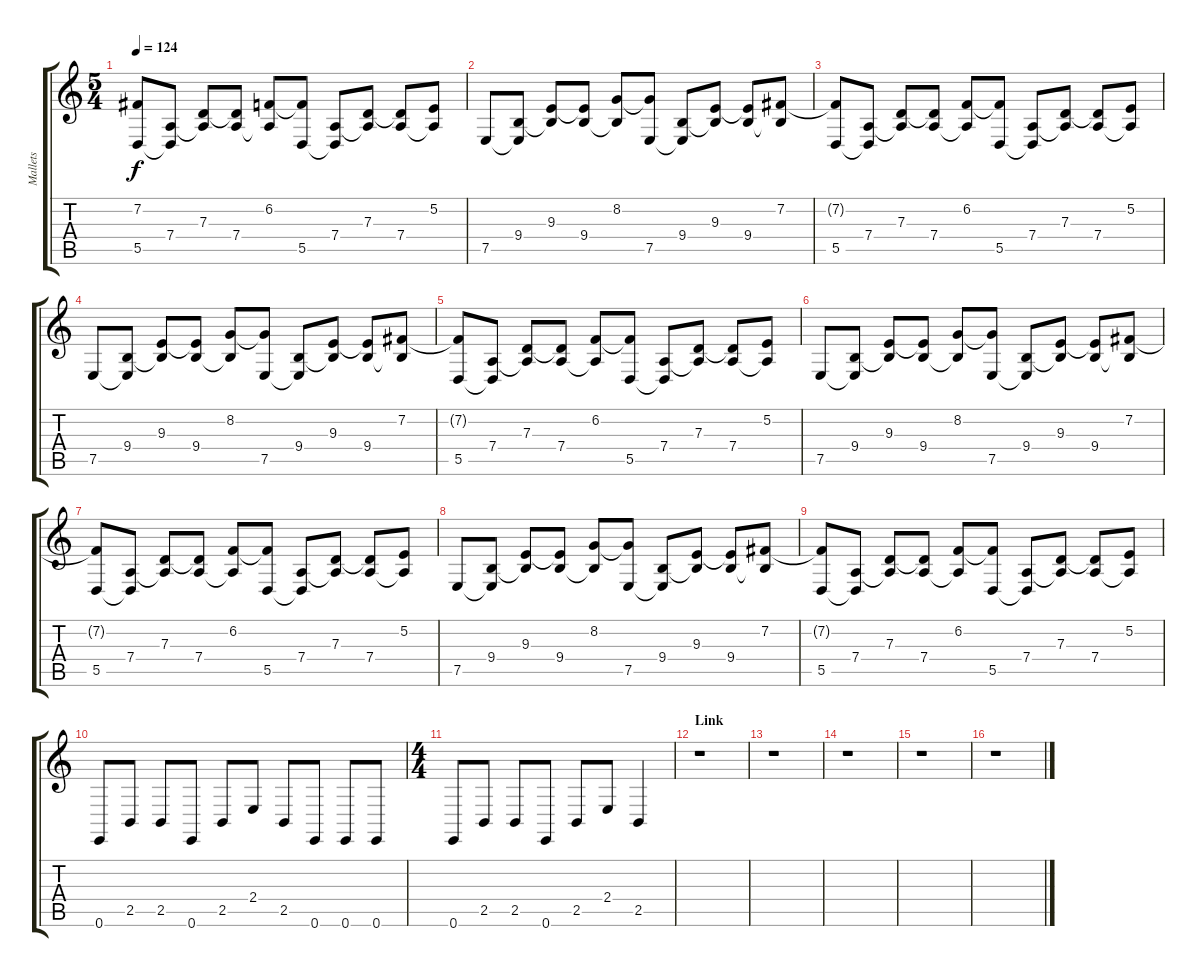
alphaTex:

\track ("Mallets" "Mallets") {instrument tubularbells}
\staff {score tabs}
\tuning (E4 B3 G3 D3 A2 E2) {hide}
\ts (5 4)
\tempo 124
\clef g2
\ks c
(7.2{t} 5.5).8{dy f} (7.4 5.5{t}).8 (7.3 7.4{t}).8 (7.3{t} 7.4).8 (6.2 7.4{t}).8 (6.2{t} 5.5).8 (7.4 5.5{t}).8 (7.3 7.4{t}).8 (7.3{t} 7.4).8 (5.2 7.4{t}).8 |
\section ("" "")
7.5.8{volume 11 balance 10 instrument xylophone} (9.4 7.5{t}).8 (9.3 9.4{t}).8 (9.3{t} 9.4).8 (8.2 9.4{t}).8 (8.2{t} 7.5).8 (9.4 7.5{t}).8 (9.3 9.4{t}).8 (9.3{t} 9.4).8 (7.2 9.4{t}).8 |
(7.2{t} 5.5).8 (7.4 5.5{t}).8 (7.3 7.4{t}).8 (7.3{t} 7.4).8 (6.2 7.4{t}).8 (6.2{t} 5.5).8 (7.4 5.5{t}).8 (7.3 7.4{t}).8 (7.3{t} 7.4).8 (5.2 7.4{t}).8 |
7.5.8 (9.4 7.5{t}).8 (9.3 9.4{t}).8 (9.3{t} 9.4).8 (8.2 9.4{t}).8 (8.2{t} 7.5).8 (9.4 7.5{t}).8 (9.3 9.4{t}).8 (9.3{t} 9.4).8 (7.2 9.4{t}).8 |
(7.2{t} 5.5).8 (7.4 5.5{t}).8 (7.3 7.4{t}).8 (7.3{t} 7.4).8 (6.2 7.4{t}).8 (6.2{t} 5.5).8 (7.4 5.5{t}).8 (7.3 7.4{t}).8 (7.3{t} 7.4).8 (5.2 7.4{t}).8 |
7.5.8{volume 11 instrument xylophone} (9.4 7.5{t}).8 (9.3 9.4{t}).8 (9.3{t} 9.4).8 (8.2 9.4{t}).8 (8.2{t} 7.5).8 (9.4 7.5{t}).8 (9.3 9.4{t}).8 (9.3{t} 9.4).8 (7.2 9.4{t}).8 |
(7.2{t} 5.5).8 (7.4 5.5{t}).8 (7.3 7.4{t}).8 (7.3{t} 7.4).8 (6.2 7.4{t}).8 (6.2{t} 5.5).8 (7.4 5.5{t}).8 (7.3 7.4{t}).8 (7.3{t} 7.4).8 (5.2 7.4{t}).8 |
7.5.8 (9.4 7.5{t}).8 (9.3 9.4{t}).8 (9.3{t} 9.4).8 (8.2 9.4{t}).8 (8.2{t} 7.5).8 (9.4 7.5{t}).8 (9.3 9.4{t}).8 (9.3{t} 9.4).8 (7.2 9.4{t}).8 |
(7.2{t} 5.5).8 (7.4 5.5{t}).8 (7.3 7.4{t}).8 (7.3{t} 7.4).8 (6.2 7.4{t}).8 (6.2{t} 5.5).8 (7.4 5.5{t}).8 (7.3 7.4{t}).8 (7.3{t} 7.4).8 (5.2 7.4{t}).8 |
\section ("" "")
0.6.8{balance 16 instrument xylophone} 2.5.8 2.5.8 0.6.8 2.5.8 2.4.8 2.5.8 0.6.8 0.6.8 0.6.8 |
\ts (4 4)
0.6.8 2.5.8 2.5.8 0.6.8 2.5.8 2.4.8 2.5.4 |
\section ("" "Link")
r.1{balance 8} |
r.1 |
r.1 |
r.1 |
r.1
